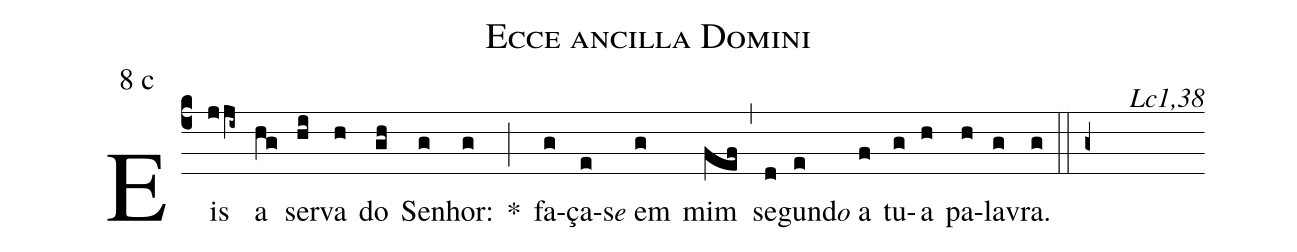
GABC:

name: Ecce ancilla Domini;
mode: 8;
mode-differentia: c;
commentary: Lc1,38;
%%
(c4)

Eis(jji~) a(hg) ser(hi)va(h) do(gh) Se(g)nhor:(g) *(;) fa(g)ça-(e)s<e>e</e> em(g) mim(fef) (,) se(d)gun(e)d<e>o</e> a(f) tu(g)a(h) pa(h)la(g)vra.(g)

(::)

(g+)
